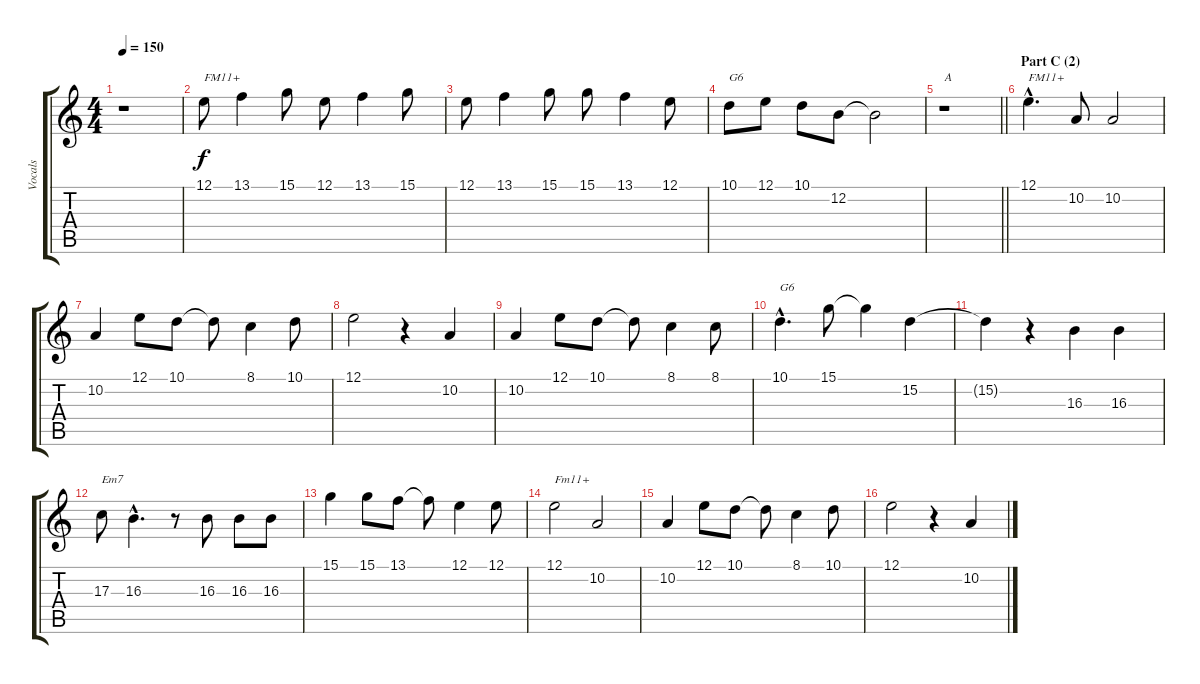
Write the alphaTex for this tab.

\track ("Vocals" "Vocals") {instrument trumpet}
\staff {score tabs}
\tuning (E4 B3 G3 D3 A2 E2) {hide}
\ts (4 4)
\tempo 150
\clef g2
\ks c
r.1{dy f} |
12.1.8{txt "FM11+"} 13.1.4 15.1.8 12.1.8 13.1.4 15.1.8 |
12.1.8 13.1.4 15.1.8 15.1.8 13.1.4 12.1.8 |
10.1.8{txt "G6"} 12.1.8 10.1.8 12.2.8 12.2{t}.2 |
\barLineRight lightlight
r.1{txt "A"} |
\section ("" "Part C (2)")
12.1{hac}.4{d txt "FM11+"} 10.2.8 10.2.2 |
10.2.4 12.1.8 10.1.8 10.1{t}.8 8.1.4 10.1.8 |
12.1.2 r.4 10.2.4 |
10.2.4 12.1.8 10.1.8 10.1{t}.8 8.1.4 8.1.8 |
10.1{hac}.4{d txt "G6"} 15.1.8 15.1{t}.4 15.2.4 |
15.2{t}.4 r.4 16.3.4 16.3.4 |
17.3.8{txt "Em7"} 16.3{hac}.4{d} r.8 16.3.8 16.3.8 16.3.8 |
15.1.4 15.1.8 13.1.8 13.1{t}.8 12.1.4 12.1.8 |
12.1.2{txt "Fm11+"} 10.2.2 |
10.2.4 12.1.8 10.1.8 10.1{t}.8 8.1.4 10.1.8 |
12.1.2 r.4 10.2.4
